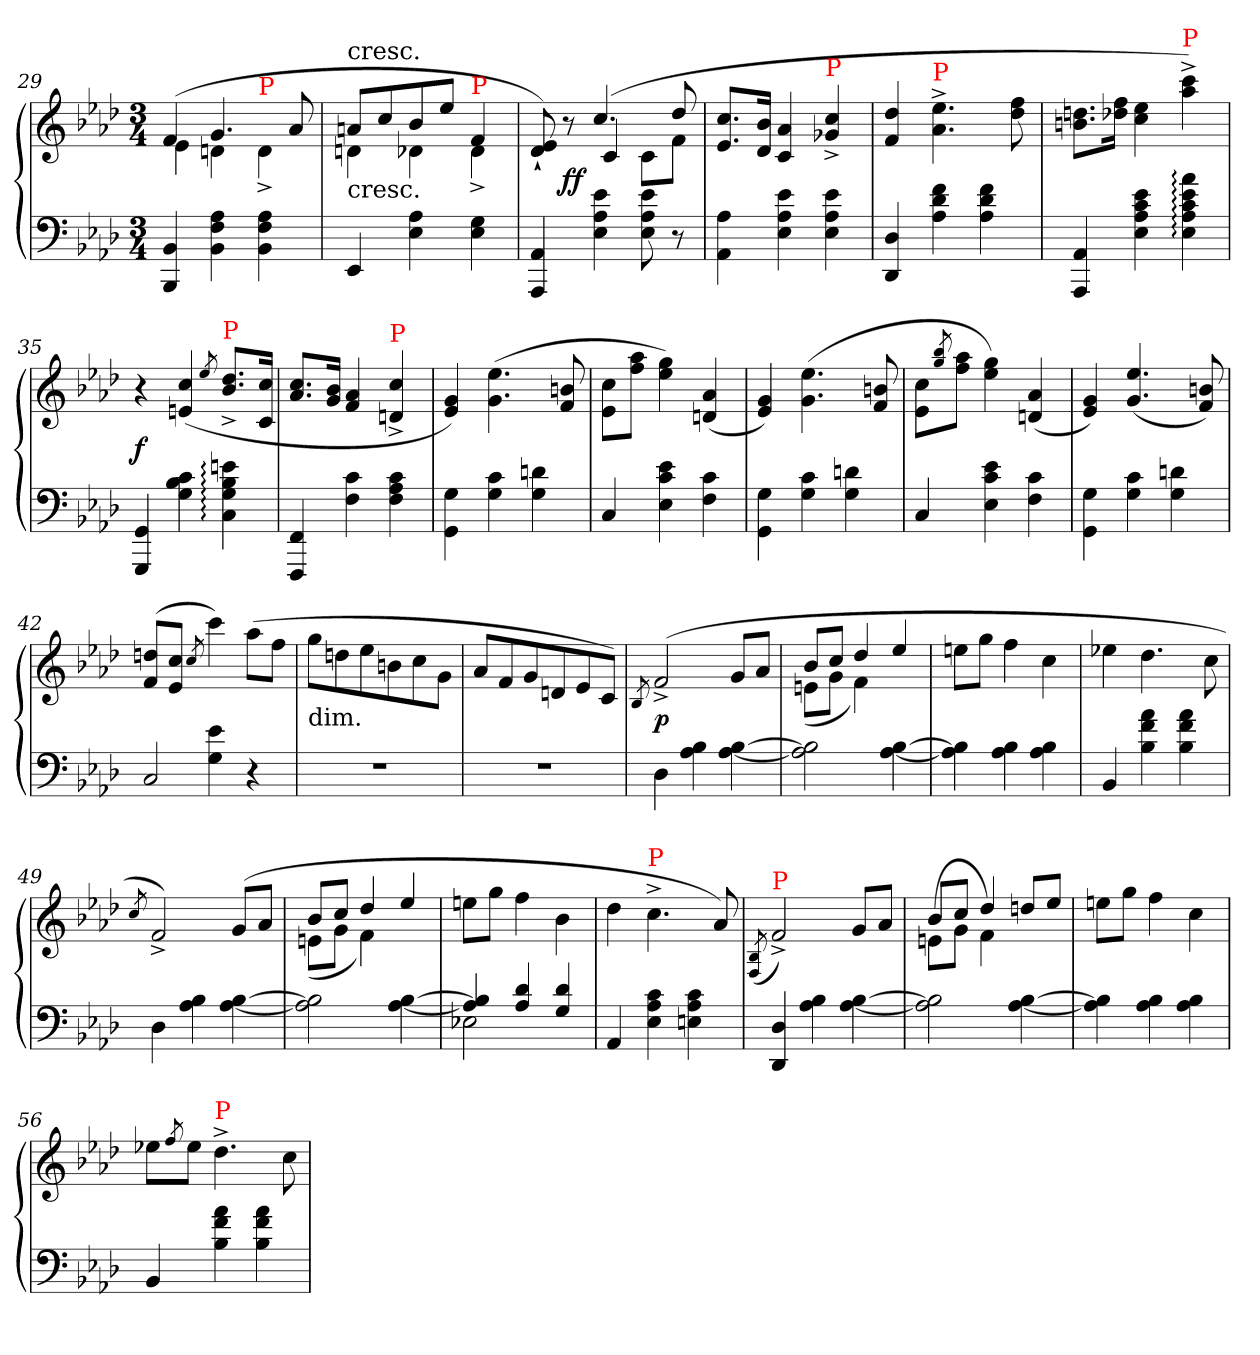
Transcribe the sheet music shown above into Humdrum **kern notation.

**kern	**kern	**dynam
*part1	*part1	*part1
*staff2	*staff1	*staff1/2
*clefF4	*clefG2	*
*k[b-e-a-d-]	*k[b-e-a-d-]	*
*A-:	*A-:	*
*M3/4	*M3/4	*
=29	=29	=29
*	*^	*
4BBB- 4BB-	(>4f	4e-	.
4BB- 4F 4A-	4.g	4dn	.
!	!	!LO:TX:a:color=red:t=P	!
4BB- 4F 4A-	.	4d^<	.
.	8a-	.	.
=30	=30	=30	=30
!	!LO:TX:a:t=cresc.	!	!
!	!LO:TX:c:t=cresc.	!	!
4EE-	8anL	4dn	.
.	8cc	.	.
4E- 4A-	8b-	4d-X	.
.	8ee-J	.	.
!	!LO:TX:a:color=red:t=P	!	!
4E- 4G	4f	4d-^<	.
=31	=31	=31	=31
4AAA- 4AA-	8d-`< 8e-`<)	4ryy	.
.	8r	.	ff
4E- 4A- 4e-	(>4.cc/	4c/	.
8E- 8A- 8e-	.	8c\L	.
8r	8dd-/	8fJ	.
*	*v	*v	*
=32	=32	=32
4AA- 4A-	8.e- 8.ccL	.
.	16d- 16b-Jk	.
4E- 4A- 4e-	4c 4a-	.
!	!LO:TX:a:color=red:t=P	!
4E- 4A- 4e-	4g-X^< 4cc^<	.
=33	=33	=33
4DD- 4D-	4f/ 4dd-/	.
!	!LO:TX:a:color=red:t=P	!
4A- 4d- 4f	4.a-^< 4.ee-^<	.
4A- 4d- 4f	.	.
.	8dd- 8ff	.
=34	=34	=34
4AAA- 4AA-	8.bn 8.ddnL	.
.	16dd-X 16ffJk	.
4E- 4A- 4c 4e-	4cc 4ee-	.
!	!LO:TX:a:color=red:t=P	!
4E-: 4A-: 4c: 4e-: 4a-:	4aa-^< 4ccc^<)	.
=35	=35	=35
4GGG 4GG	4r	f
4G 4B- 4c	(>4en 4cc	.
.	8qee-/	.
!	!LO:TX:a:color=red:t=P	!
4C: 4G: 4B-: 4en:	8.b-^< 8.dd-^<L	.
.	16c 16ccJk	.
=36	=36	=36
4FFF 4FF	8.a- 8.ccL	.
.	16g 16b-Jk	.
4F 4c	4f 4a-	.
!	!LO:TX:a:color=red:t=P	!
4F 4A- 4c	4dn^< 4cc^<	.
=37	=37	=37
4GG\ 4G\	4e- 4g)	.
4G 4c	(>4.g\ 4.ee-\	.
4G 4dn	.	.
.	8f 8bn	.
=38	=38	=38
4C	8e-\ 8cc\L	.
.	8ff\ 8aa-\J	.
4E- 4c 4e-	4ee-\ 4gg\)	.
4F 4c	(<4dn 4a-	.
=39	=39	=39
4GG\ 4G\	4e- 4g)	.
4G 4c	(>4.g\ 4.ee-\	.
4G 4dn	.	.
.	8f 8bn	.
=40	=40	=40
4C	8e-\ 8cc\L	.
.	8qbb-/ 8qgg/	.
.	8ff\ 8aa-\J	.
4E- 4c 4e-	4ee-\ 4gg\)	.
4F 4c	(<4dn 4a-	.
=41	=41	=41
4GG\ 4G\	4e- 4g)	.
4G 4c	(<4.g/ 4.ee-/	.
4G 4dn	.	.
.	8f 8bn)	.
=42	=42	=42
*^	*	*
4ryy	2C/)	(>8f 8ddnL	.
.	.	8e- 8ccJ	.
.	.	8qcc/	.
(>4G\ 4e-\	.	4ccc)	.
4ryy	4r	(>8aa-L	.
.	.	8ffJ	.
*v	*v	*	*
=43	=43	=43
!	!LO:TX:c:t=dim.	!
2.r	8ggL	.
.	8ddn	.
.	8ee-	.
.	8bn	.
.	8cc	.
.	8gJ	.
=44	=44	=44
2.r	8a-L	.
.	8f	.
.	8g	.
.	8dn	.
.	8e-	.
.	8cJ)	.
=45	=45	=45
.	8qB-/	.
4D-	(>2f^<	p
4A- 4B-	.	.
[4A- [4B-	8gL	.
.	8a-J	.
=46	=46	=46
*	*^	*
2A-] 2B-]	8b-L	(8en\L	.
.	8ccJ	8gJ	.
.	4dd-	4f)	.
[4A- [4B-	4ee-/	4ryy	.
*	*v	*v	*
=47	=47	=47
4A-] 4B-]	8eenL	.
.	8ggJ	.
4A- 4B-	4ff	.
4A- 4B-	4cc	.
=48	=48	=48
4BB-	4ee-X	.
4B- 4f 4a-	4.dd-	.
4B- 4f 4a-	.	.
.	8cc	.
=49	=49	=49
.	8qcc/	.
4D-	2f^<)	.
4A- 4B-	.	.
[4A- [4B-	(>8gL	.
.	8a-J	.
=50	=50	=50
*	*^	*
2B-] 2A-]	8b-L	(<8en\L	.
.	8cc/J	8gJ	.
.	4dd-/	4f)	.
[4A- [4B-	4ee-/	4ryy	.
*	*v	*v	*
=51	=51	=51
*^	*	*
4A-]/ 4B-]/	2E-X\	8eenL	.
.	.	8ggJ	.
4A-/ 4d-/	.	4ff	.
4G/ 4d-/	4ryy	4b-	.
*v	*v	*	*
=52	=52	=52
4AA-	4dd-	.
!	!LO:TX:a:color=red:t=P	!
4E- 4A- 4c	4.cc^<	.
4En 4A- 4c	.	.
.	8a-/)	.
=53	=53	=53
.	(>8qB-/ 8qF/	.
!	!LO:TX:a:color=red:t=P	!
4DD- 4D-	2f^<)	.
4A- 4B-	.	.
[4A- [4B-	8g/L	.
.	8a-/J	.
=54	=54	=54
*	*^	*
2B-] 2A-]	(<8en\L	8b-/L	.
.	8g\J	8cc/J	.
.	4f\)	4dd-/	.
[4A- [4B-	4ryy	8ddn/L	.
.	.	8ee-J	.
*	*v	*v	*
=55	=55	=55
4A-] 4B-]	8eenL	.
.	8ggJ	.
4A- 4B-	4ff	.
4A- 4B-	4cc	.
=56	=56	=56
4BB-	8ee-XL	.
.	8qff/	.
.	8ee-J	.
!	!LO:TX:a:color=red:t=P	!
4B- 4f 4a-	4.dd-^<	.
4B- 4f 4a-	.	.
.	8cc	.
=	=	=
*-	*-	*-
